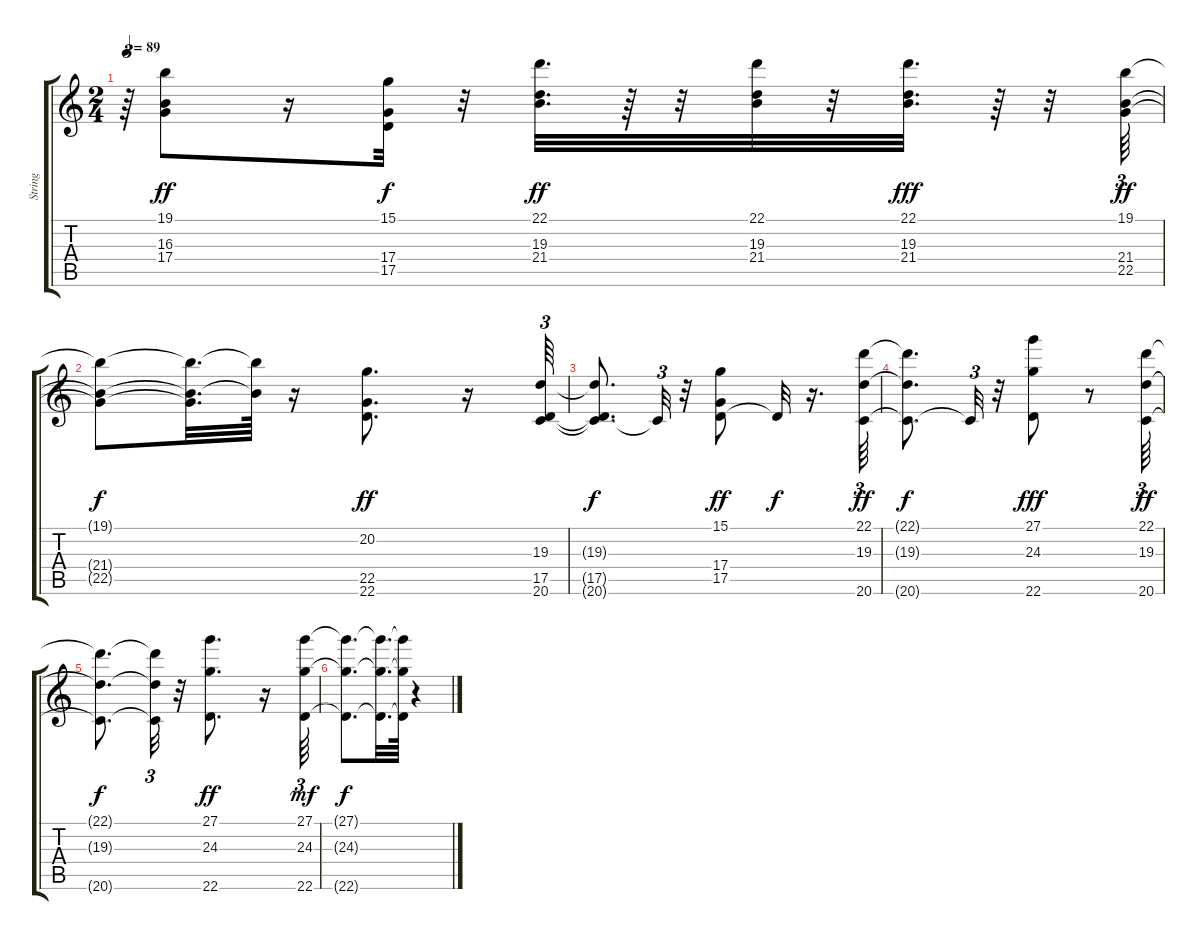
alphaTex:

\track ("String" "String") {instrument stringensemble1}
\staff {score tabs}
\tuning (E4 B3 G3 D3 A2 E2) {hide}
\ts (2 4)
\tempo 89
\clef g2
\ks c
r.64{tu (3 2) dy ff} (19.1 16.3 17.4).8 r.16 (15.1 17.4 17.5).32{dy f} r.32 (22.1 19.3 21.4).32{d dy ff} r.64 r.32 (22.1 19.3 21.4).32 r.32 (22.1 19.3 21.4).32{d dy fff} r.64 r.32 (19.1 21.4 22.5).64{tu (3 2) dy ff} |
(19.1{t} 21.4{t} 22.5{t}).8{dy f} (19.1{t} 21.4{t} 22.5{t}).32{d} (19.1{t} 21.4{t}).64 r.16 (20.2 22.5 22.6).8{d dy ff} r.16 (19.3 17.5 20.6).64{tu (3 2)} |
(19.3{t} 17.5{t} 20.6{t}).8{d dy f} 20.6{t}.32{tu (3 2)} r.32 (15.1 17.4 17.5).8{dy ff} 17.5{t}.32{dy f} r.16{d} (22.1 19.3 20.6).64{tu (3 2) dy ff} |
(22.1{t} 19.3{t} 20.6{t}).8{d dy f} 20.6{t}.32{tu (3 2)} r.32 (27.1 24.3 22.6).8{dy fff} r.8 (22.1 19.3 20.6).64{tu (3 2) dy ff} |
(22.1{t} 19.3{t} 20.6{t}).8{d dy f} (22.1{t} 19.3{t} 20.6{t}).32{tu (3 2)} r.32 (27.1 24.3 22.6).8{d dy ff} r.16 (27.1 24.3 22.6).64{tu (3 2) dy mf} |
(27.1{t} 24.3{t} 22.6{t}).8{d dy f} (27.1{t} 24.3{t} 22.6{t}).32{d} (27.1{t} 24.3{t} 22.6{t}).64 r.4
